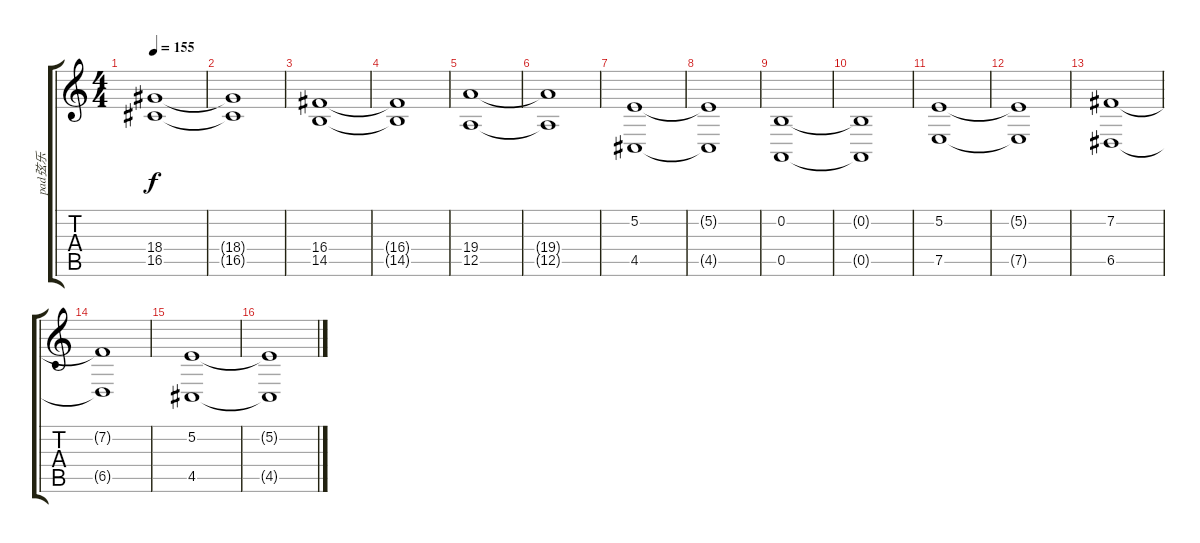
\track ("pad弦乐" "pad弦乐") {instrument pad2warm}
\staff {score tabs}
\tuning (E4 B3 G3 D3 A2 E2) {hide}
\ts (4 4)
\tempo 155
\clef g2
\ks c
(18.4 16.5).1{dy f} |
(18.4{t} 16.5{t}).1 |
(16.4 14.5).1 |
(16.4{t} 14.5{t}).1 |
(19.4 12.5).1 |
(19.4{t} 12.5{t}).1 |
(5.2 4.5).1 |
(5.2{t} 4.5{t}).1 |
(0.2 0.5).1 |
(0.2{t} 0.5{t}).1 |
(5.2 7.5).1 |
(5.2{t} 7.5{t}).1 |
(7.2 6.5).1 |
(7.2{t} 6.5{t}).1 |
(5.2 4.5).1 |
(5.2{t} 4.5{t}).1
